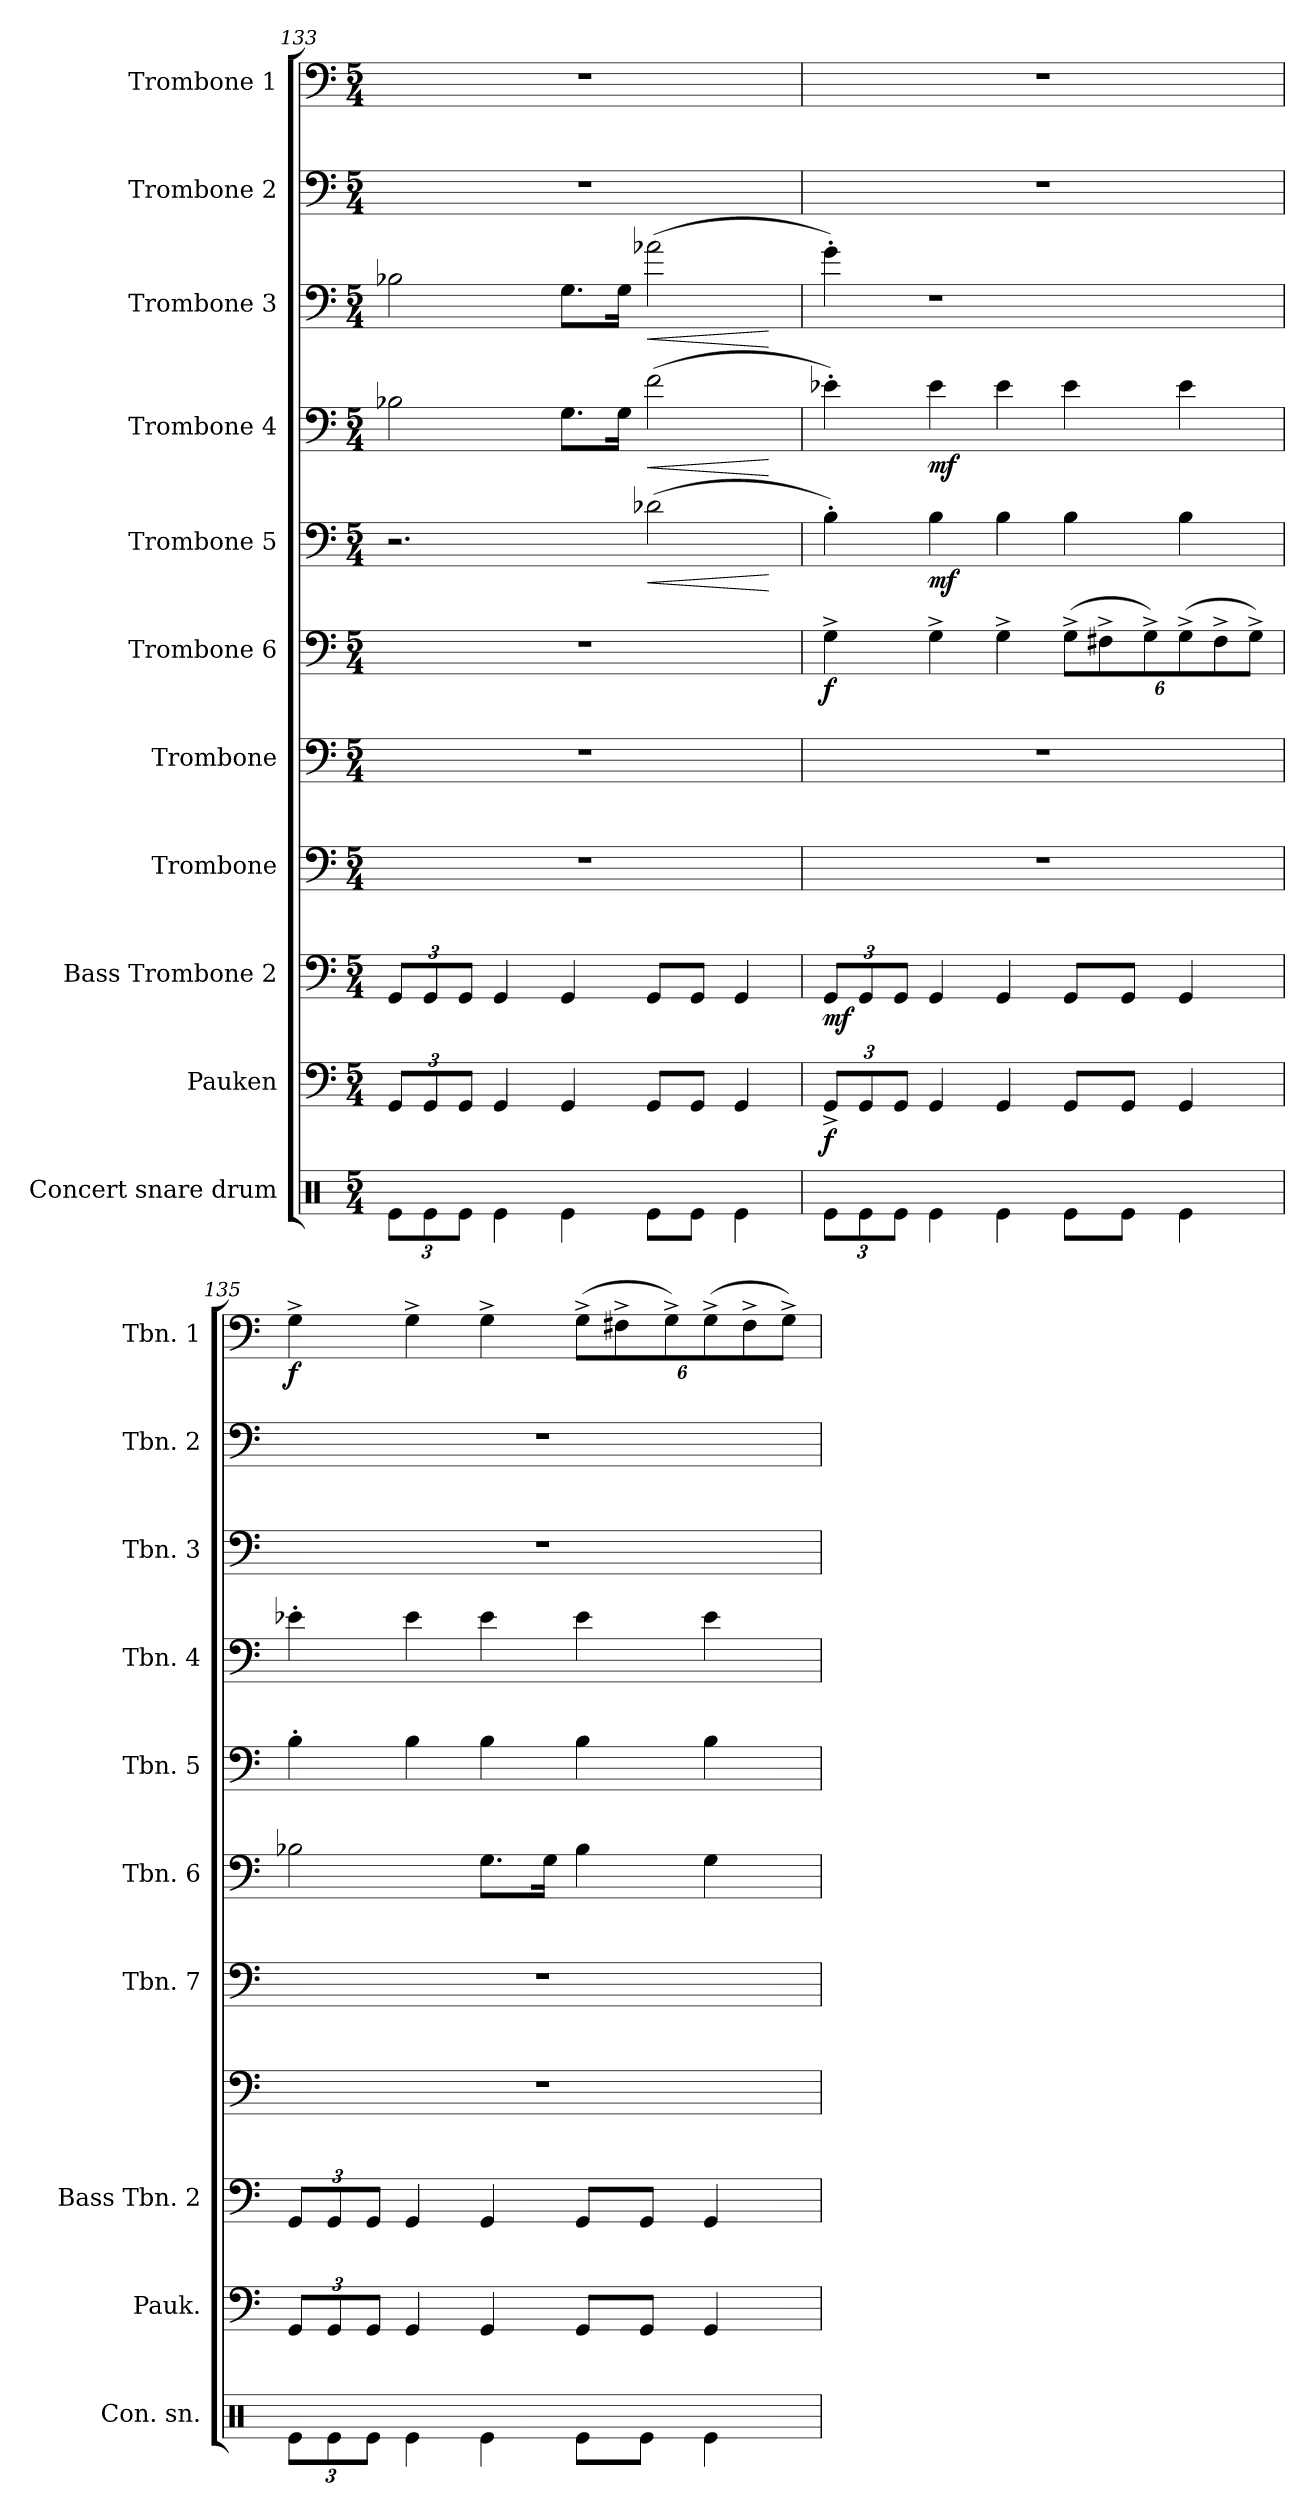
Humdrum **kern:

**kern	**kern	**dynam	**kern	**dynam	**kern	**kern	**kern	**dynam	**kern	**dynam	**kern	**dynam	**kern	**dynam	**kern	**kern	**dynam
*part11	*part10	*part10	*part9	*part9	*part8	*part7	*part6	*part6	*part5	*part5	*part4	*part4	*part3	*part3	*part2	*part1	*part1
*staff11	*staff10	*staff10	*staff9	*staff9	*staff8	*staff7	*staff6	*staff6	*staff5	*staff5	*staff4	*staff4	*staff3	*staff3	*staff2	*staff1	*staff1
*I"Concert snare drum	*I"Pauken	*	*I"Bass Trombone 2	*	*I"Trombone	*I"Trombone	*I"Trombone 6	*	*I"Trombone 5	*	*I"Trombone 4	*	*I"Trombone 3	*	*I"Trombone 2	*I"Trombone 1	*
*I'Con. sn.	*I'Pauk.	*	*I'Bass Tbn. 2	*	*	*I'Tbn. 7	*I'Tbn. 6	*	*I'Tbn. 5	*	*I'Tbn. 4	*	*I'Tbn. 3	*	*I'Tbn. 2	*I'Tbn. 1	*
!!LO:PB:g=z
*clefX	*clefF4	*	*clefF4	*	*clefF4	*clefF4	*clefF4	*	*clefF4	*	*clefF4	*	*clefF4	*	*clefF4	*clefF4	*
*k[]	*k[]	*	*k[]	*	*k[]	*k[]	*k[]	*	*k[]	*	*k[]	*	*k[]	*	*k[]	*k[]	*
*M5/4	*M5/4	*	*M5/4	*	*M5/4	*M5/4	*M5/4	*	*M5/4	*	*M5/4	*	*M5/4	*	*M5/4	*M5/4	*
*Xbrackettup	*Xbrackettup	*	*Xbrackettup	*	*	*	*	*	*	*	*	*	*	*	*	*	*
=133	=133	=133	=133	=133	=133	=133	=133	=133	=133	=133	=133	=133	=133	=133	=133	=133	=133
12Re\L	12GG/L	.	12GG/L	.	4%5r	4%5r	4%5r	.	2.r	.	2B-X\	.	2B-X\	.	4%5r	4%5r	.
12Re\	12GG/	.	12GG/	.	.	.	.	.	.	.	.	.	.	.	.	.	.
12Re\J	12GG/J	.	12GG/J	.	.	.	.	.	.	.	.	.	.	.	.	.	.
4Re\	4GG/	.	4GG/	.	.	.	.	.	.	.	.	.	.	.	.	.	.
4Re\	4GG/	.	4GG/	.	.	.	.	.	.	.	8.G\L	.	8.G\L	.	.	.	.
.	.	.	.	.	.	.	.	.	.	.	16G\Jk	.	16G\Jk	.	.	.	.
!	!	!	!	!	!	!	!	!	!	!LO:HP:b	!	!LO:HP:b	!	!LO:HP:b	!	!	!
8Re\L	8GG/L	.	8GG/L	.	.	.	.	.	(>2d-X\	<	(>2f\	<	(>2a-X\	<	.	.	.
8Re\J	8GG/J	.	8GG/J	.	.	.	.	.	.	.	.	.	.	.	.	.	.
4Re\	4GG/	.	4GG/	.	.	.	.	.	.	.	.	.	.	.	.	.	.
.	.	.	.	.	.	.	.	.	.	[	.	[	.	[	.	.	.
=134	=134	=134	=134	=134	=134	=134	=134	=134	=134	=134	=134	=134	=134	=134	=134	=134	=134
!	!	!LO:DY:b	!	!LO:DY:b	!	!	!	!LO:DY:b	!	!	!	!	!	!	!	!	!
12Re\L	12GG^/L	f	12GG/L	mf	4%5r	4%5r	4G^\	f	4B'\)	.	4e-X'\)	.	4g'\)	.	4%5r	4%5r	.
12Re\	12GG/	.	12GG/	.	.	.	.	.	.	.	.	.	.	.	.	.	.
12Re\J	12GG/J	.	12GG/J	.	.	.	.	.	.	.	.	.	.	.	.	.	.
!	!	!	!	!	!	!	!	!	!	!LO:DY:b	!	!LO:DY:b	!	!	!	!	!
4Re\	4GG/	.	4GG/	.	.	.	4G^\	.	4B\	mf	4e-\	mf	1r	.	.	.	.
4Re\	4GG/	.	4GG/	.	.	.	4G^\	.	4B\	.	4e-\	.	.	.	.	.	.
*	*	*	*	*	*	*	*Xbrackettup	*	*	*	*	*	*	*	*	*	*
8Re\L	8GG/L	.	8GG/L	.	.	.	(>12G^\L	.	4B\	.	4e-\	.	.	.	.	.	.
.	.	.	.	.	.	.	12F#X^\	.	.	.	.	.	.	.	.	.	.
8Re\J	8GG/J	.	8GG/J	.	.	.	.	.	.	.	.	.	.	.	.	.	.
.	.	.	.	.	.	.	12G^\)	.	.	.	.	.	.	.	.	.	.
4Re\	4GG/	.	4GG/	.	.	.	(>12G^\	.	4B\	.	4e-\	.	.	.	.	.	.
.	.	.	.	.	.	.	12F#^\	.	.	.	.	.	.	.	.	.	.
.	.	.	.	.	.	.	12G^\J)	.	.	.	.	.	.	.	.	.	.
=135	=135	=135	=135	=135	=135	=135	=135	=135	=135	=135	=135	=135	=135	=135	=135	=135	=135
!	!	!	!	!	!	!	!	!	!	!	!	!	!	!	!	!	!LO:DY:b
12Re\L	12GG/L	.	12GG/L	.	4%5r	4%5r	2B-X\	.	4B'\	.	4e-X'\	.	4%5r	.	4%5r	4G^\	f
12Re\	12GG/	.	12GG/	.	.	.	.	.	.	.	.	.	.	.	.	.	.
12Re\J	12GG/J	.	12GG/J	.	.	.	.	.	.	.	.	.	.	.	.	.	.
4Re\	4GG/	.	4GG/	.	.	.	.	.	4B\	.	4e-\	.	.	.	.	4G^\	.
4Re\	4GG/	.	4GG/	.	.	.	8.G\L	.	4B\	.	4e-\	.	.	.	.	4G^\	.
.	.	.	.	.	.	.	16G\Jk	.	.	.	.	.	.	.	.	.	.
*	*	*	*	*	*	*	*	*	*	*	*	*	*	*	*	*Xbrackettup	*
8Re\L	8GG/L	.	8GG/L	.	.	.	4B-\	.	4B\	.	4e-\	.	.	.	.	(>12G^\L	.
.	.	.	.	.	.	.	.	.	.	.	.	.	.	.	.	12F#X^\	.
8Re\J	8GG/J	.	8GG/J	.	.	.	.	.	.	.	.	.	.	.	.	.	.
.	.	.	.	.	.	.	.	.	.	.	.	.	.	.	.	12G^\)	.
4Re\	4GG/	.	4GG/	.	.	.	4G\	.	4B\	.	4e-\	.	.	.	.	(>12G^\	.
.	.	.	.	.	.	.	.	.	.	.	.	.	.	.	.	12F#^\	.
.	.	.	.	.	.	.	.	.	.	.	.	.	.	.	.	12G^\J)	.
=	=	=	=	=	=	=	=	=	=	=	=	=	=	=	=	=	=
*-	*-	*-	*-	*-	*-	*-	*-	*-	*-	*-	*-	*-	*-	*-	*-	*-	*-
